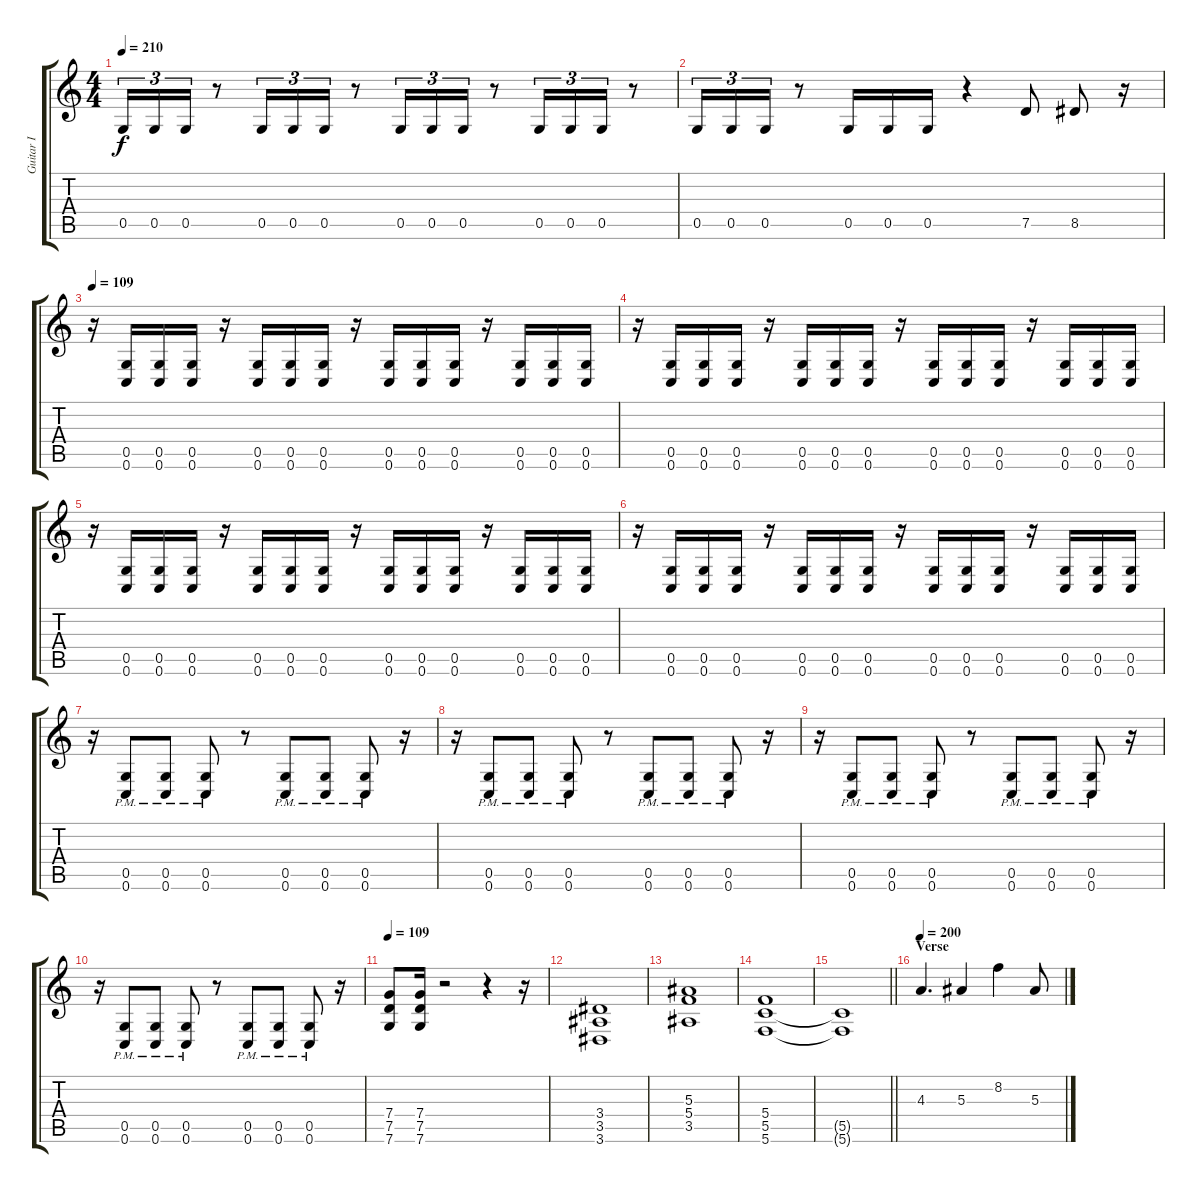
\track ("Guitar I" "Guitar I") {instrument distortionguitar}
\staff {score tabs}
\tuning (D4 A3 F3 C3 G2 C2) {hide}
\ts (4 4)
\tempo 210
\clef g2
\ks c
0.5.16{tu (3 2) dy f} 0.5.16{tu (3 2)} 0.5.16{tu (3 2)} r.8 0.5.16{tu (3 2)} 0.5.16{tu (3 2)} 0.5.16{tu (3 2)} r.8 0.5.16{tu (3 2)} 0.5.16{tu (3 2)} 0.5.16{tu (3 2)} r.8 0.5.16{tu (3 2)} 0.5.16{tu (3 2)} 0.5.16{tu (3 2)} r.8 |
0.5.16{tu (3 2)} 0.5.16{tu (3 2)} 0.5.16{tu (3 2)} r.8 0.5.16 0.5.16 0.5.16 r.4 7.5.8 8.5.8 r.16 |
\tempo 109
r.16 (0.5 0.6).16 (0.5 0.6).16 (0.5 0.6).16 r.16 (0.5 0.6).16 (0.5 0.6).16 (0.5 0.6).16 r.16 (0.5 0.6).16 (0.5 0.6).16 (0.5 0.6).16 r.16 (0.5 0.6).16 (0.5 0.6).16 (0.5 0.6).16 |
r.16 (0.5 0.6).16 (0.5 0.6).16 (0.5 0.6).16 r.16 (0.5 0.6).16 (0.5 0.6).16 (0.5 0.6).16 r.16 (0.5 0.6).16 (0.5 0.6).16 (0.5 0.6).16 r.16 (0.5 0.6).16 (0.5 0.6).16 (0.5 0.6).16 |
r.16 (0.5 0.6).16 (0.5 0.6).16 (0.5 0.6).16 r.16 (0.5 0.6).16 (0.5 0.6).16 (0.5 0.6).16 r.16 (0.5 0.6).16 (0.5 0.6).16 (0.5 0.6).16 r.16 (0.5 0.6).16 (0.5 0.6).16 (0.5 0.6).16 |
r.16 (0.5 0.6).16 (0.5 0.6).16 (0.5 0.6).16 r.16 (0.5 0.6).16 (0.5 0.6).16 (0.5 0.6).16 r.16 (0.5 0.6).16 (0.5 0.6).16 (0.5 0.6).16 r.16 (0.5 0.6).16 (0.5 0.6).16 (0.5 0.6).16 |
r.16 (0.5{pm} 0.6{pm}).8 (0.5{pm} 0.6{pm}).8 (0.5{pm} 0.6{pm}).8 r.8 (0.5{pm} 0.6{pm}).8 (0.5{pm} 0.6{pm}).8 (0.5{pm} 0.6{pm}).8 r.16 |
r.16 (0.5{pm} 0.6{pm}).8 (0.5{pm} 0.6{pm}).8 (0.5{pm} 0.6{pm}).8 r.8 (0.5{pm} 0.6{pm}).8 (0.5{pm} 0.6{pm}).8 (0.5{pm} 0.6{pm}).8 r.16 |
r.16 (0.5{pm} 0.6{pm}).8 (0.5{pm} 0.6{pm}).8 (0.5{pm} 0.6{pm}).8 r.8 (0.5{pm} 0.6{pm}).8 (0.5{pm} 0.6{pm}).8 (0.5{pm} 0.6{pm}).8 r.16 |
r.16 (0.5{pm} 0.6{pm}).8 (0.5{pm} 0.6{pm}).8 (0.5{pm} 0.6{pm}).8 r.8 (0.5{pm} 0.6{pm}).8 (0.5{pm} 0.6{pm}).8 (0.5{pm} 0.6{pm}).8 r.16 |
\tempo 109
(7.4 7.5 7.6).8 (7.4 7.5 7.6).16 r.2 r.4 r.16 |
(3.4 3.5 3.6).1 |
(5.3 5.4 3.5).1 |
(5.4 5.5 5.6).1 |
\barLineRight lightlight
(5.5{t} 5.6{t}).1 |
\section ("" "Verse")
\tempo 200
4.3.4{d} 5.3.4 8.2.4 5.3.8
